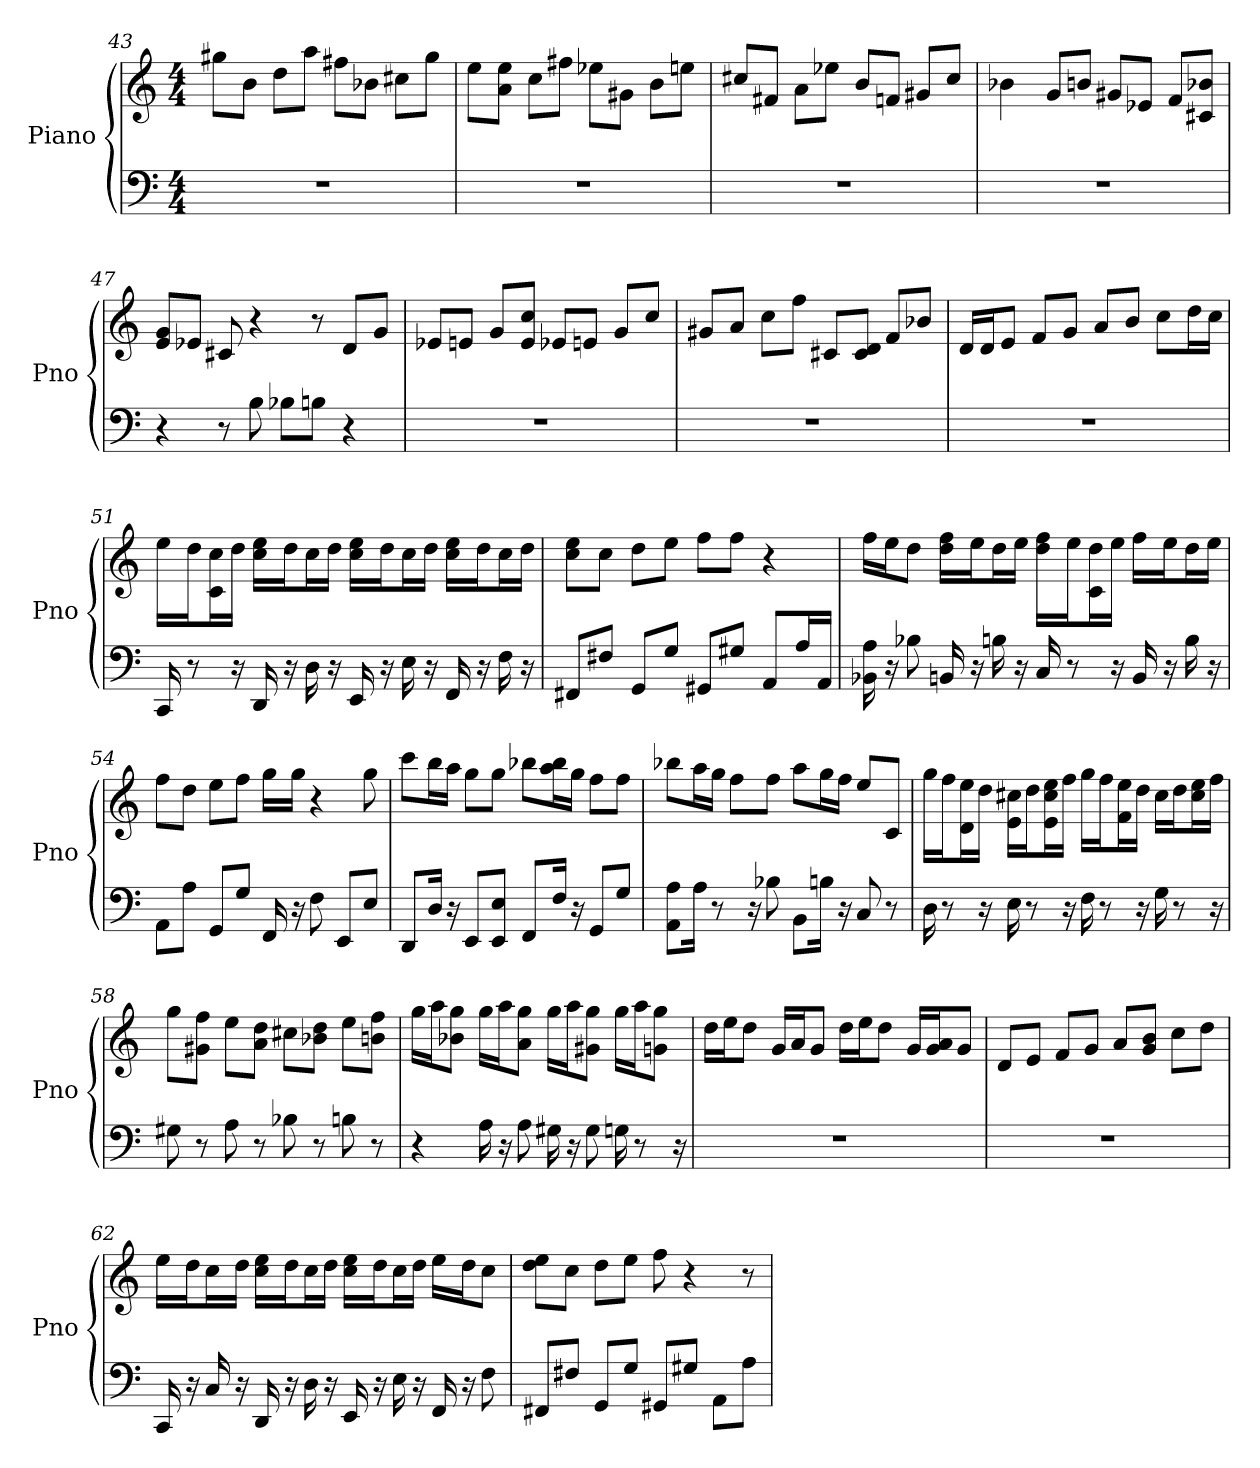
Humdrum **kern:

**kern	**kern
*part1	*part1
*staff2	*staff1
*I"Piano	*
*I'Pno	*
*clefF4	*clefG2
*k[]	*k[]
*C:	*C:
*M4/4	*M4/4
=43	=43
1r	8gg#\L
.	8b\J
.	8dd\L
.	8aa\J
.	8ff#\L
.	8b-\J
.	8cc#\L
.	8gg#\J
=44	=44
1r	8ee\L
.	8a\ 8ee\J
.	8cc\L
.	8ff#\J
.	8ee-\L
.	8g#\J
.	8b\L
.	8ee\J
=45	=45
1r	8cc#/L
.	8f#/J
.	8a\L
.	8ee-\J
.	8b/L
.	8f/J
.	8g#/L
.	8cc#/J
=46	=46
1r	4b-
.	8g/L
.	8b/J
.	8g#/L
.	8e-/J
.	8f/L
.	8c#/ 8b-/J
=47	=47
4r	8g/ 8e/L
.	8e-/J
8r	8c#
8B	4r
8B-\L	.
8B\J	8r
4r	8d/L
.	8g/J
=48	=48
1r	8e-/L
.	8e/J
.	8g/L
.	8e/ 8cc/J
.	8e-/L
.	8e/J
.	8g/L
.	8cc/J
=49	=49
1r	8g#/L
.	8a/J
.	8cc\L
.	8ff\J
.	8c#/L
.	8c#/ 8d/J
.	8f/L
.	8b-/J
=50	=50
1r	16d/LL
.	16d/J
.	8e/J
.	8f/L
.	8g/J
.	8a/L
.	8b/J
.	8cc\L
.	16dd\L
.	16cc\JJ
=51	=51
16CC	16ee\LL
8r	16dd\J
.	16c\ 16cc\L
16r	16dd\JJ
16DD	16ee\ 16cc\LL
16r	16dd\J
16D	16cc\L
16r	16dd\JJ
16EE	16ee\ 16cc\LL
16r	16dd\J
16E	16cc\L
16r	16dd\JJ
16FF	16ee\ 16cc\LL
16r	16dd\J
16F	16cc\L
16r	16dd\JJ
=52	=52
8FF#/L	8cc\ 8ee\L
8F#/J	8cc\J
8GG/L	8dd\L
8G/J	8ee\J
8GG#/L	8ff\L
8G#/J	8ff\J
8AA/L	4r
16A/L	.
16AA/JJ	.
=53	=53
16A 16BB-	16ff\LL
16r	16ee\J
8B-	8dd\J
16BB	16dd\ 16ff\LL
16r	16ee\J
16B	16dd\L
16r	16ee\JJ
16C	16ff\ 16dd\LL
8r	16ee\J
.	16c\ 16dd\L
16r	16ee\JJ
16BB	16ff\LL
16r	16ee\J
16B	16dd\L
16r	16ee\JJ
=54	=54
8AA\L	8ff\L
8A\J	8dd\J
8GG/L	8ee\L
8G/J	8ff\J
16FF	16gg\LL
16r	16gg\JJ
8F	4r
8EE/L	.
8E/J	8gg
=55	=55
8DD/L	8ccc\L
16D/Jk	16bb\L
16r	16aa\JJ
8EE/L	8gg\L
8E/ 8EE/J	8gg\J
8FF/L	8bb-\L
16F/Jk	16bb-\ 16aa\L
16r	16gg\JJ
8GG/L	8ff\L
8G/J	8ff\J
=56	=56
8A\ 8AA\L	8bb-\L
16A\Jk	16aa\L
8r	16gg\JJ
.	8ff\L
16r	.
8B-	8ff\J
8BB\L	8aa\L
16B\Jk	16gg\L
16r	16ff\JJ
8C	8ee/L
8r	8c/J
=57	=57
16D	16gg\LL
8r	16ff\J
.	16ee\ 16d\L
16r	16dd\JJ
16E	16e\ 16cc#\LL
8r	16dd\J
.	16cc#\ 16e\ 16ee\L
16r	16ff\JJ
16F	16gg\LL
8r	16ff\J
.	16f\ 16ee\L
16r	16dd\JJ
16G	16cc#\LL
8r	16dd\J
.	16ee\ 16cc#\L
16r	16ff\JJ
=58	=58
8G#	8gg\L
8r	8ff\ 8g#\J
8A	8ee\L
8r	8a\ 8dd\J
8B-	8cc#\L
8r	8dd\ 8b-\J
8B	8ee\L
8r	8b\ 8ff\J
=59	=59
4r	16gg\LL
.	16aa\J
.	8gg\ 8b-\J
16A	16gg\LL
16r	16aa\J
8A	8a\ 8gg\J
16G#	16gg\LL
16r	16aa\J
8G#	8gg\ 8g#\J
16G	16gg\LL
8r	16aa\J
.	8gg\ 8g\J
16r	.
=60	=60
1r	16dd\LL
.	16ee\J
.	8dd\J
.	16g/LL
.	16a/J
.	8g/J
.	16dd\LL
.	16ee\J
.	8dd\J
.	16g/LL
.	16a/ 16g/J
.	8g/J
=61	=61
1r	8d/L
.	8e/J
.	8f/L
.	8g/J
.	8a/L
.	8g/ 8b/J
.	8cc\L
.	8dd\J
=62	=62
16CC	16ee\LL
16r	16dd\J
16C	16cc\L
16r	16dd\JJ
16DD	16cc\ 16ee\LL
16r	16dd\J
16D	16cc\L
16r	16dd\JJ
16EE	16cc\ 16ee\LL
16r	16dd\J
16E	16cc\L
16r	16dd\JJ
16FF	16ee\LL
16r	16dd\J
8F	8cc\J
=63	=63
8FF#/L	8dd\ 8ee\L
8F#/J	8cc\J
8GG/L	8dd\L
8G/J	8ee\J
8GG#/L	8ff
8G#/J	4r
8AA\L	.
8A\J	8r
=	=
*-	*-
